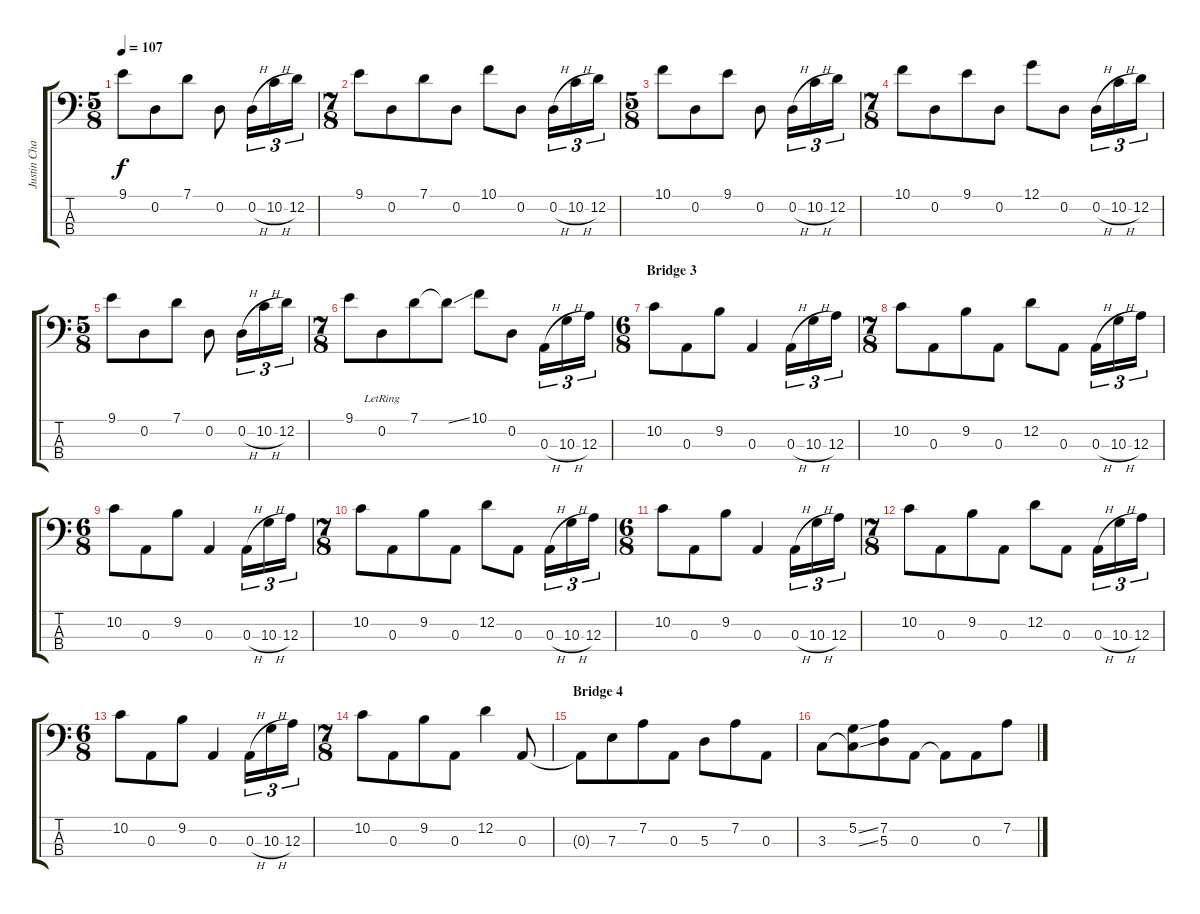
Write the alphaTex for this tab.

\track ("Justin Chancellor" "Justin Cha") {instrument electricbasspick}
\staff {score tabs}
\tuning (G2 D2 A1 D1) {hide}
\ts (5 8)
\tempo 107
\clef f4
\ks c
9.1.8{dy f} 0.2.8 7.1.8 0.2.8 0.2{h}.16{tu (3 2)} 10.2{h}.16{tu (3 2)} 12.2.16{tu (3 2)} |
\ts (7 8)
9.1.8 0.2.8 7.1.8 0.2.8 10.1.8 0.2.8 0.2{h}.16{tu (3 2)} 10.2{h}.16{tu (3 2)} 12.2.16{tu (3 2)} |
\ts (5 8)
10.1.8 0.2.8 9.1.8 0.2.8 0.2{h}.16{tu (3 2)} 10.2{h}.16{tu (3 2)} 12.2.16{tu (3 2)} |
\ts (7 8)
10.1.8 0.2.8 9.1.8 0.2.8 12.1.8 0.2.8 0.2{h}.16{tu (3 2)} 10.2{h}.16{tu (3 2)} 12.2.16{tu (3 2)} |
\ts (5 8)
9.1.8 0.2.8 7.1.8 0.2.8 0.2{h}.16{tu (3 2)} 10.2{h}.16{tu (3 2)} 12.2.16{tu (3 2)} |
\ts (7 8)
9.1.8 0.2{lr}.8 7.1.8 7.1{ss t}.8 10.1.8 0.2.8 0.3{h}.16{tu (3 2)} 10.3{h}.16{tu (3 2)} 12.3.16{tu (3 2)} |
\ts (6 8)
\section ("" "Bridge 3")
10.2.8 0.3.8 9.2.8 0.3.4 0.3{h}.16{tu (3 2)} 10.3{h}.16{tu (3 2)} 12.3.16{tu (3 2)} |
\ts (7 8)
10.2.8 0.3.8 9.2.8 0.3.8 12.2.8 0.3.8 0.3{h}.16{tu (3 2)} 10.3{h}.16{tu (3 2)} 12.3.16{tu (3 2)} |
\ts (6 8)
10.2.8 0.3.8 9.2.8 0.3.4 0.3{h}.16{tu (3 2)} 10.3{h}.16{tu (3 2)} 12.3.16{tu (3 2)} |
\ts (7 8)
10.2.8 0.3.8 9.2.8 0.3.8 12.2.8 0.3.8 0.3{h}.16{tu (3 2)} 10.3{h}.16{tu (3 2)} 12.3.16{tu (3 2)} |
\ts (6 8)
10.2.8 0.3.8 9.2.8 0.3.4 0.3{h}.16{tu (3 2)} 10.3{h}.16{tu (3 2)} 12.3.16{tu (3 2)} |
\ts (7 8)
10.2.8 0.3.8 9.2.8 0.3.8 12.2.8 0.3.8 0.3{h}.16{tu (3 2)} 10.3{h}.16{tu (3 2)} 12.3.16{tu (3 2)} |
\ts (6 8)
10.2.8 0.3.8 9.2.8 0.3.4 0.3{h}.16{tu (3 2)} 10.3{h}.16{tu (3 2)} 12.3.16{tu (3 2)} |
\ts (7 8)
10.2.8 0.3.8 9.2.8 0.3.8 12.2.4 0.3.8 |
\section ("" "Bridge 4")
0.3{t}.8 7.3.8 7.2.8 0.3.8 5.3.8 7.2.8 0.3.8 |
3.3.8 (5.2{ss} 3.3{ss t}).8 (7.2 5.3).8 0.3.8 0.3{t}.8 0.3.8 7.2.8
